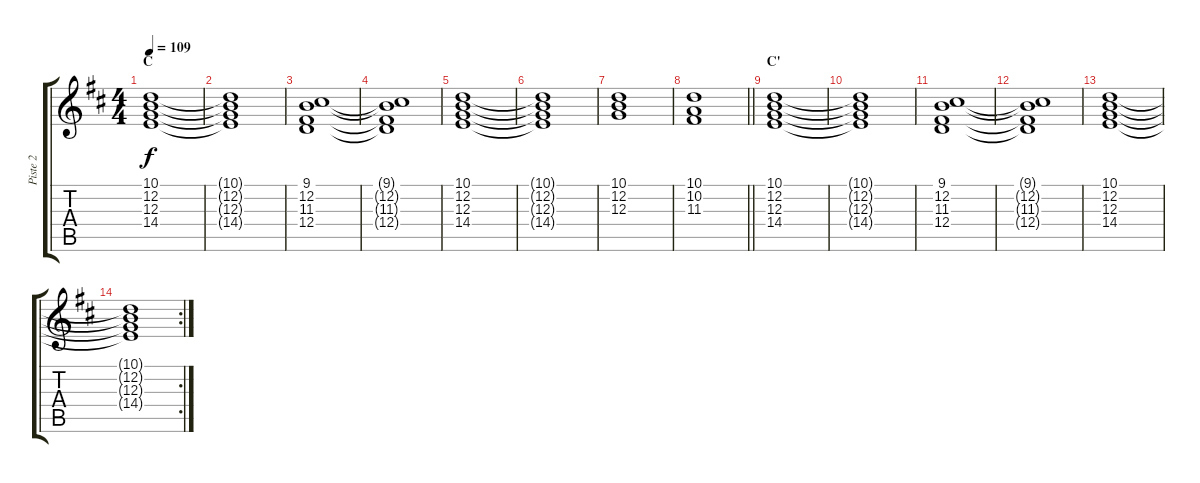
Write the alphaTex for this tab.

\track ("Piste 2" "Piste 2") {instrument brightacousticpiano}
\staff {score tabs}
\tuning (E4 B3 G3 D3 A2 E2) {hide}
\ts (4 4)
\section ("" "C")
\tempo 109
\clef g2
\ks d
(10.1 12.2 12.3 14.4).1{dy f} |
(10.1{t} 12.2{t} 12.3{t} 14.4{t}).1 |
(9.1 12.2 11.3 12.4).1 |
(9.1{t} 12.2{t} 11.3{t} 12.4{t}).1 |
(10.1 12.2 12.3 14.4).1 |
(10.1{t} 12.2{t} 12.3{t} 14.4{t}).1 |
(10.1 12.2 12.3).1 |
\barLineRight lightlight
(10.1 10.2 11.3).1 |
\section ("" "C'")
(10.1 12.2 12.3 14.4).1 |
(10.1{t} 12.2{t} 12.3{t} 14.4{t}).1 |
(9.1 12.2 11.3 12.4).1 |
(9.1{t} 12.2{t} 11.3{t} 12.4{t}).1 |
(10.1 12.2 12.3 14.4).1 |
\rc 2
(10.1{t} 12.2{t} 12.3{t} 14.4{t}).1
